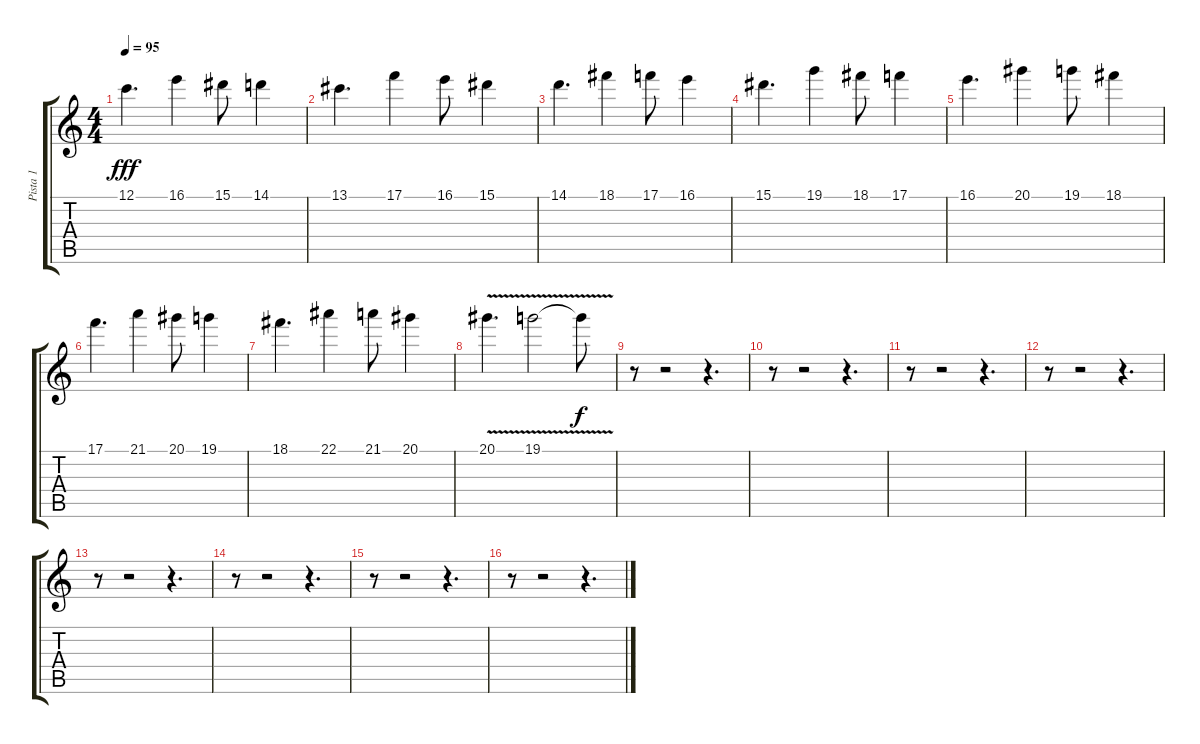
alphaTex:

\track ("Pista 1" "Pista 1") {instrument overdrivenguitar}
\staff {score tabs}
\tuning (C4 G3 Eb3 Bb2 F2 C2) {hide}
\ts (4 4)
\tempo 95
\clef g2
\ks c
12.1.4{d dy fff} 16.1.4 15.1.8 14.1.4 |
13.1.4{d} 17.1.4 16.1.8 15.1.4 |
14.1.4{d} 18.1.4 17.1.8 16.1.4 |
15.1.4{d} 19.1.4 18.1.8 17.1.4 |
16.1.4{d} 20.1.4 19.1.8 18.1.4 |
17.1.4{d} 21.1.4 20.1.8 19.1.4 |
18.1.4{d} 22.1.4 21.1.8 20.1.4 |
20.1{v}.4{d} 19.1{v}.2 19.1{v t}.8{dy f} |
r.8 r.2 r.4{d} |
r.8 r.2 r.4{d} |
r.8 r.2 r.4{d} |
r.8 r.2 r.4{d} |
r.8 r.2 r.4{d} |
r.8 r.2 r.4{d} |
r.8 r.2 r.4{d} |
r.8 r.2 r.4{d}
